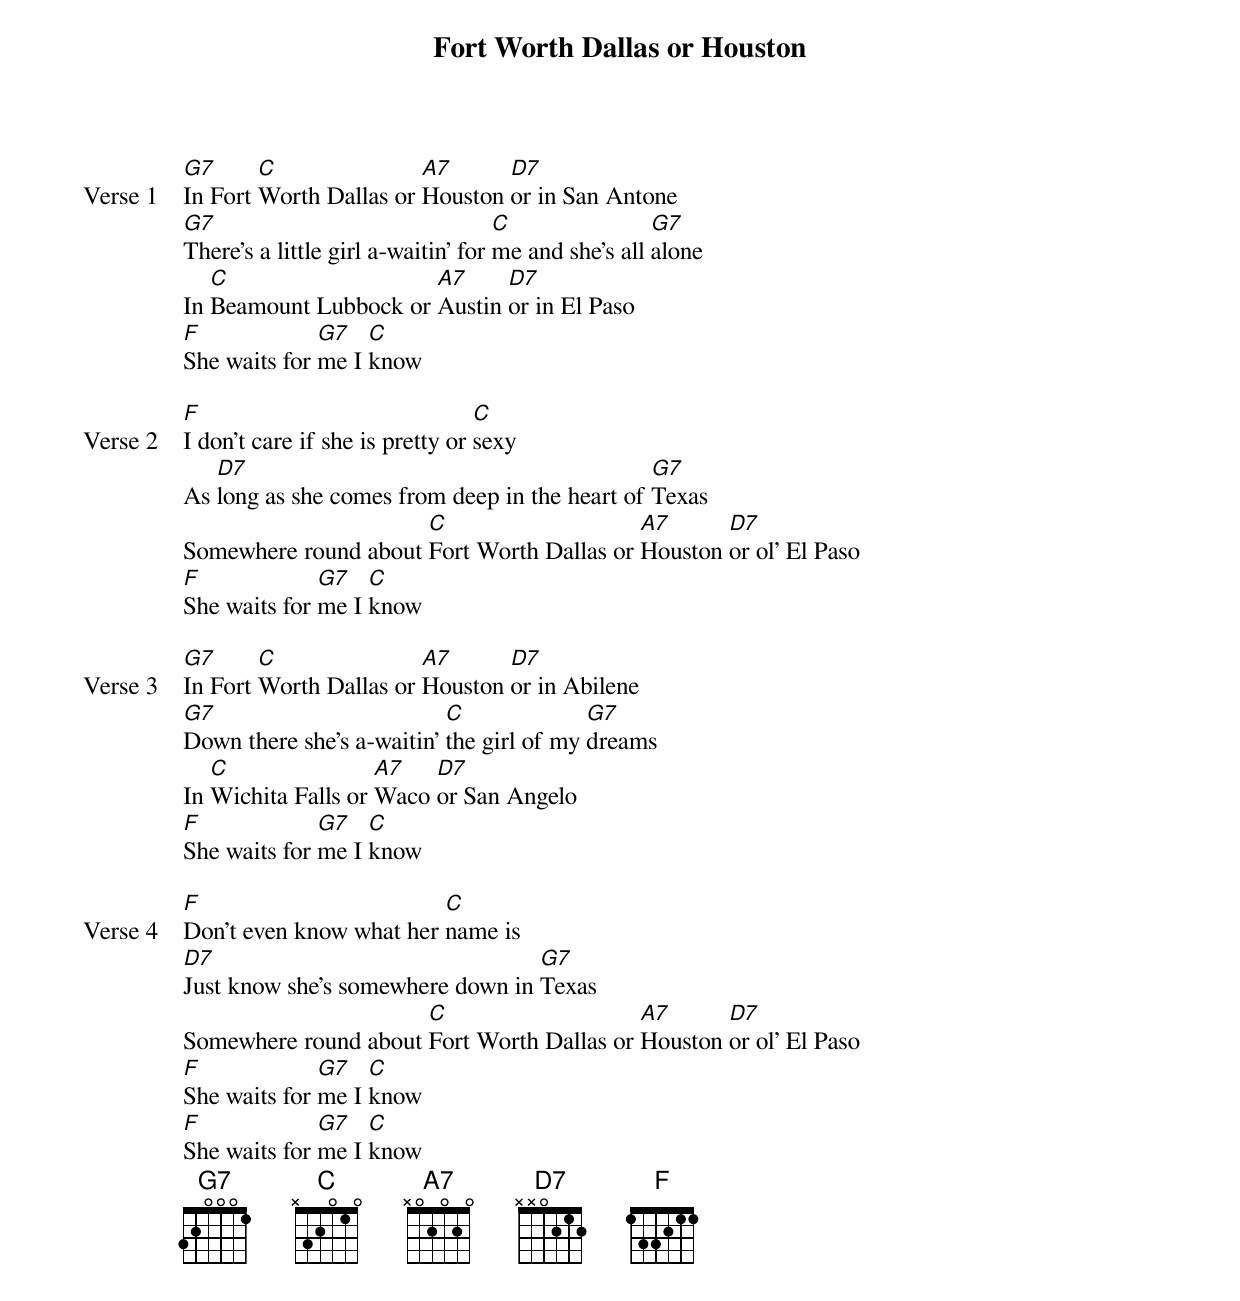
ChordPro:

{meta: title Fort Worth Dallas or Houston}
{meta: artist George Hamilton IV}
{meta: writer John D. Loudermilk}

{start_of_verse: Verse 1}
[G7]In Fort [C]Worth Dallas or [A7]Houston [D7]or in San Antone
[G7]There's a little girl a-waitin' for [C]me and she's all [G7]alone
In [C]Beamount Lubbock or [A7]Austin [D7]or in El Paso
[F]She waits for [G7]me I [C]know
{end_of_verse}

{start_of_verse: Verse 2}
[F]I don't care if she is pretty or [C]sexy
As [D7]long as she comes from deep in the heart of [G7]Texas
Somewhere round about [C]Fort Worth Dallas or [A7]Houston [D7]or ol' El Paso
[F]She waits for [G7]me I [C]know
{end_of_verse}

{start_of_verse: Verse 3}
[G7]In Fort [C]Worth Dallas or [A7]Houston [D7]or in Abilene
[G7]Down there she's a-waitin' [C]the girl of my [G7]dreams
In [C]Wichita Falls or [A7]Waco [D7]or San Angelo
[F]She waits for [G7]me I [C]know
{end_of_verse}

{start_of_verse: Verse 4}
[F]Don't even know what her [C]name is
[D7]Just know she's somewhere down in [G7]Texas
Somewhere round about [C]Fort Worth Dallas or [A7]Houston [D7]or ol' El Paso
[F]She waits for [G7]me I [C]know
[F]She waits for [G7]me I [C]know
{end_of_verse}
